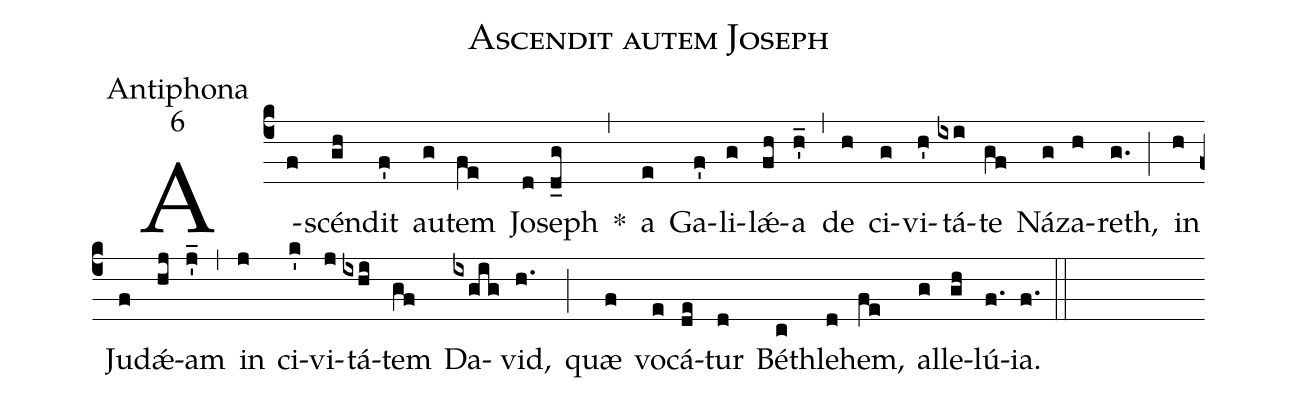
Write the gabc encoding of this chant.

name:Ascendit autem Joseph;
office-part:Antiphona;
mode:6;
%%
(c4) A(f)scén(gh)dit(f') au(g)tem(fe) Jo(d)seph(d_g) *(,) a(e) Ga(f')li(g)lǽ(fh)a(h'_) (,) de(h) ci(g)vi(h')tá(ixi)te(gf) Ná(g)za(h)reth,(g.) (;) in(h) Ju(f)dǽ(hj)am(j'_) (,) in(j) ci(k')vi(j)tá(ixhi)tem(gf) Da(ixgig)vid,(h.) (;) quæ(f) vo(e)cá(de)tur(d) Bé(c)thle(d)hem,(fe) al(g)le(gh)lú(f.)ia.(f.) (::)

%<eu>E(h) u(h) o(f) u(gh) a(g) e.</eu>(f.) (::)
